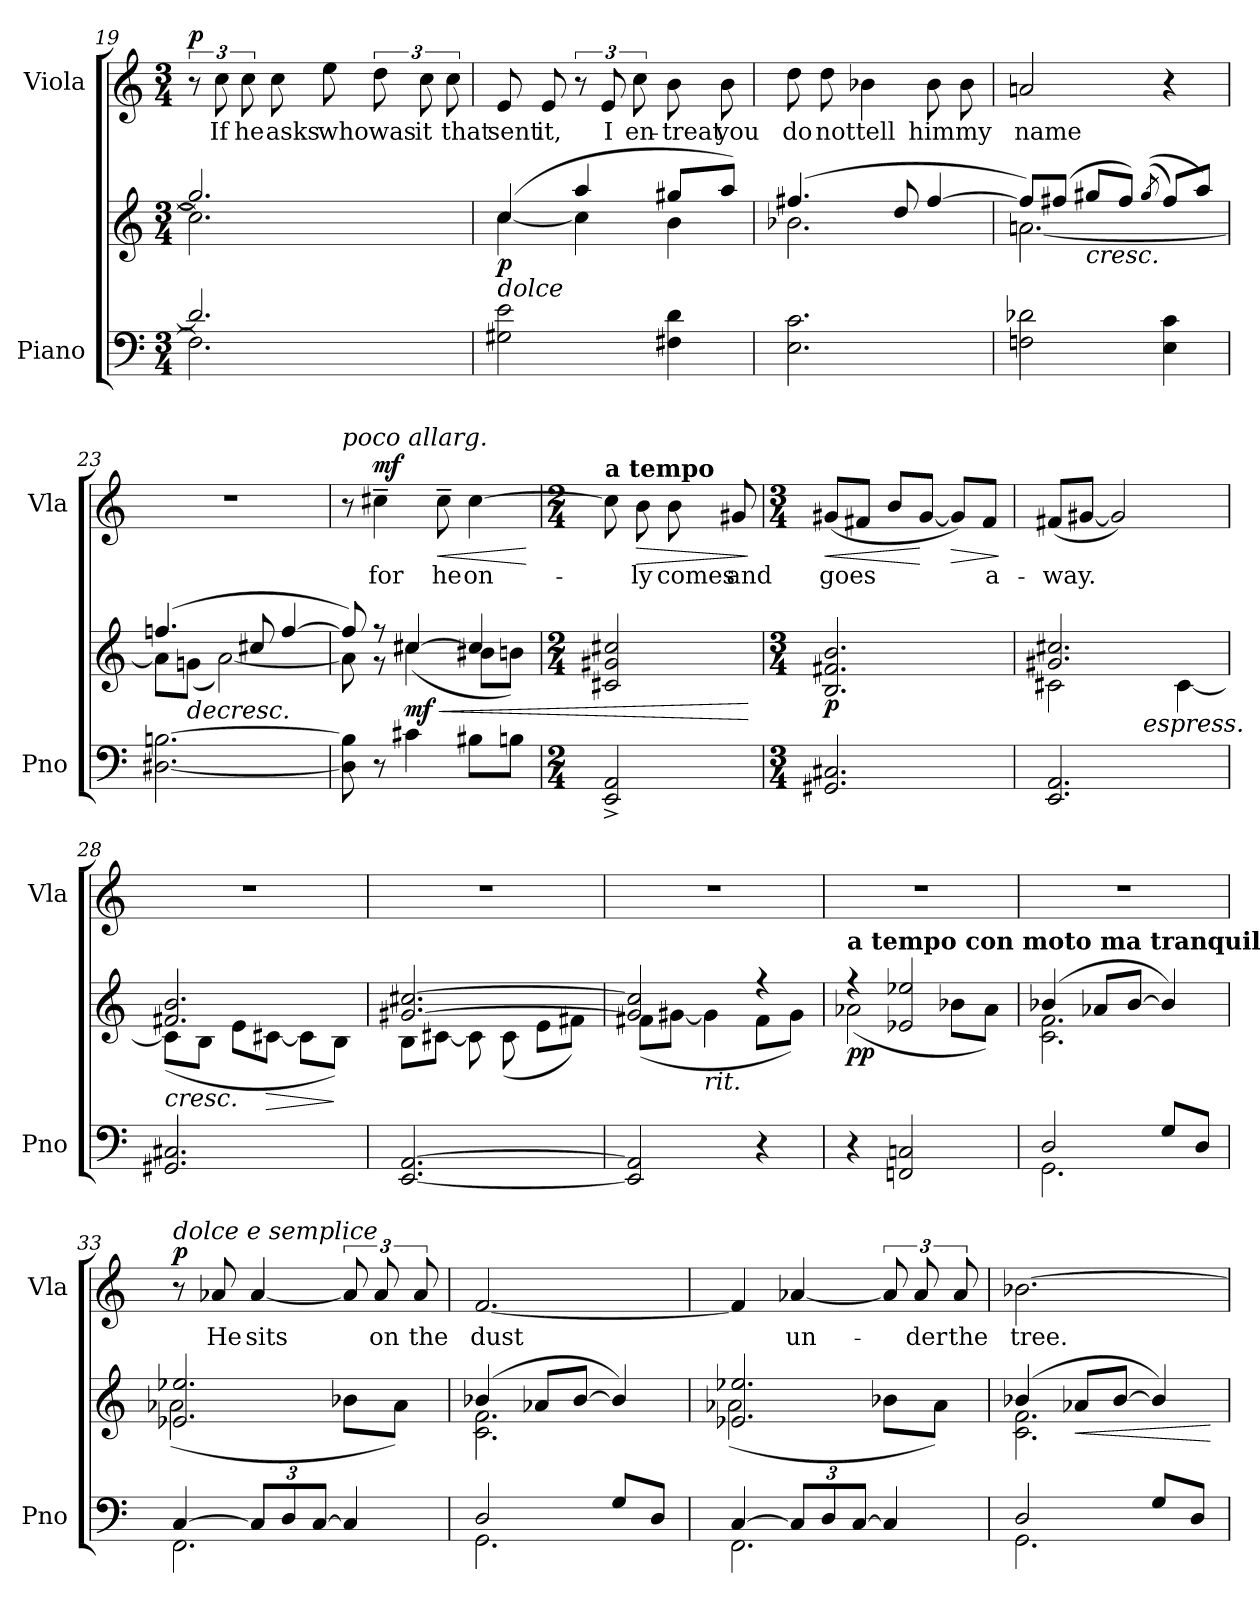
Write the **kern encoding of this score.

**kern	**kern	**dynam	**kern	**text	**dynam
*part2	*part2	*part2	*part1	*part1	*part1
*staff3	*staff2	*staff2/3	*staff1	*staff1	*staff1
*I"Piano	*	*	*I"Viola	*	*
*I'Pno	*	*	*I'Vla	*	*
!!LO:LB:g=z
*clefF4	*clefG2	*	*clefG2	*	*
*k[]	*k[]	*	*k[]	*	*
*M3/4	*M3/4	*	*M3/4	*	*
=19	=19	=19	=19	=19	=19
*^	*^	*	*	*	*
!	!	!	!	!	!	!	!LO:DY:a
2.d/]	2.F#\]	2.gg#/]	2.cc\]	.	12r	.	p
!	!	!	!	!	!	!LO:LY:b	!
.	.	.	.	.	12cc\	If	.
!	!	!	!	!	!	!LO:LY:b	!
.	.	.	.	.	12cc\	he	.
!	!	!	!	!	!	!LO:LY:b	!
.	.	.	.	.	8cc\	asks	.
!	!	!	!	!	!	!LO:LY:b	!
.	.	.	.	.	8ee\	who	.
!	!	!	!	!	!	!LO:LY:b	!
.	.	.	.	.	12dd\	was	.
!	!	!	!	!	!	!LO:LY:b	!
.	.	.	.	.	12cc\	it	.
!	!	!	!	!	!	!LO:LY:b	!
.	.	.	.	.	12cc\	that	.
*v	*v	*	*	*	*	*	*
=20	=20	=20	=20	=20	=20	=20
!	!LO:TX:b:i:t=dolce	!	!	!	!	!
!	!	!	!LO:DY:b	!	!LO:LY:b	!
2G#X\ 2e\	(4cc/	[4cc\	p	8e/	sent	.
!	!	!	!	!	!LO:LY:b	!
.	.	.	.	8e/	it,	.
.	4aa/	4cc\]	.	12r	.	.
!	!	!	!	!	!LO:LY:b	!
.	.	.	.	12e/	I	.
!	!	!	!	!	!LO:LY:b	!
.	.	.	.	12cc\	en-	.
!	!	!	!	!	!LO:LY:b	!
4F#X\ 4d\	8gg#X/L	4b\	.	8b\	-treat	.
!	!	!	!	!	!LO:LY:b	!
.	8aa/J)	.	.	8b\	you	.
=21	=21	=21	=21	=21	=21	=21
!	!	!	!	!	!LO:LY:b	!
2.E\ 2.c\	(4.ff#X/	2.b-X\	.	8dd\	do	.
!	!	!	!	!	!LO:LY:b	!
.	.	.	.	8dd\	not	.
!	!	!	!	!	!LO:LY:b	!
.	.	.	.	4b-X\	tell	.
.	8dd/	.	.	.	.	.
!	!	!	!	!	!LO:LY:b	!
.	[4ff#/	.	.	8b-\	him	.
!	!	!	!	!	!LO:LY:b	!
.	.	.	.	8b-\	my	.
!!LO:LB:g=z
=22	=22	=22	=22	=22	=22	=22
!	!	!	!	!	!LO:LY:b	!
2Fn\ 2d-X\	8ff#/L])	[2.an\	.	2an/	name	.
.	(8ff#X/J	.	.	.	.	.
!	!	!	!LO:HP:b	!	!	!
.	8gg#X/L	.	<	.	.	.
.	8ff#/J)	.	.	.	.	.
.	((<8qgg#/	.	.	.	.	.
4E\ 4c\	8ff#/L)	.	.	4r	.	.
.	8aa/J)	.	.	.	.	.
=23	=23	=23	=23	=23	=23	=23
[2.D#X\ [2.Bn\	(4.ffn/	8a\L]	.	2.r	.	.
!	!	!	!LO:HP:b	!	!	!
.	.	(8gn\J	>	.	.	.
.	.	[2a\)	.	.	.	.
.	8cc#X/	.	.	.	.	.
.	[4ff/	.	.	.	.	.
*	*v	*v	*	*	*	*
.	.	[	.	.	.
=24	=24	=24	=24	=24	=24
*	*^	*	*	*	*
!	!	!	!	!LO:TX:a:i:t=poco allarg.	!	!
8D#\] 8B\]	8ff/])	8a\]	.	8r	.	.
!	!	!	!	!	!LO:LY:b	!LO:DY:a
8r	8r	8r	.	4cc#X~\	for	mf
!	!	!	!LO:HP:b	!	!	!
!	!	!	!LO:DY:n=1:b	!	!	!
4c#X\	[4cc#X/	(4cc#\	< mf	.	.	.
!	!	!	!	!	!LO:LY:b	!LO:HP:b
.	.	.	.	8cc#~\	he	<
!	!	!	!	!	!LO:LY:b	!
8B#X\L	4cc#/]	8b#X\L	.	[4cc#\	on-	.
8Bn\J	.	8bn\J)	.	.	.	.
*	*v	*v	*	*	*	*
.	.	]	.	.	[
=25	=25	=25	=25	=25	=25
*M2/4	*M2/4	*	*M2/4	*	*
!	!	!	!LO:TX:a:B:t=a tempo	!	!
2EE/^> 2AA/^>	2c#X/ 2g#X/ 2cc#X/	.	8cc#\]	.	.
!	!	!	!	!LO:LY:b	!LO:HP:b
.	.	.	8b\	-ly	>
!	!	!	!	!LO:LY:b	!
.	.	.	8b\	comes	.
!	!	!	!	!LO:LY:b	!
.	.	.	8g#X/	and	.
.	.	[	.	.	]
!!LO:LB:g=z
=26	=26	=26	=26	=26	=26
*M3/4	*M3/4	*	*M3/4	*	*
!	!	!LO:DY:b	!	!LO:LY:b	!LO:HP:b
2.GG#X/ 2.C#X/	2.B/ 2.f#X/ 2.b/	p	(8g#X/L	goes	<
.	.	.	8f#X/J	.	.
.	.	.	8b/L	.	.
.	.	.	[8g#/J	.	[
!	!	!	!	!	!LO:HP:b
.	.	.	8g#/L])	.	>
!	!	!	!	!LO:LY:b	!
.	.	.	8f#/J	a-	.
.	.	.	.	.	]
=27	=27	=27	=27	=27	=27
*	*^	*	*	*	*
!	!	!	!	!	!LO:LY:b	!
*	*	*^	*	*	*	*
2.EE/ 2.AA/	2.g#X/ 2.cc#X/	2c#X\	4.ryy	.	(8f#X/L	-way.	.
.	.	.	.	.	[8g#X/J	.	.
.	.	.	.	.	2g#/])	.	.
!	!	!	!LO:TX:b:i:t=espress.	!	!	!	!
.	.	.	4.ryy	.	.	.	.
.	.	[4c#\	.	.	.	.	.
=28	=28	=28	=28	=28	=28	=28	=28
!	!	!	!	!LO:HP:b	!	!	!
*	*	*v	*v	*	*	*	*
2.GG#X/ 2.C#X/	2.f#X/ 2.b/	(8c#\L]	<	2.r	.	.
.	.	8B\J	.	.	.	.
.	.	8e\L	.	.	.	.
!	!	!	!LO:HP:b	!	!	!
.	.	[8c#X\J	>	.	.	.
.	.	8c#\L]	.	.	.	.
.	.	8B\J)	]	.	.	.
*	*v	*v	*	*	*	*
.	.	[	.	.	.
=29	=29	=29	=29	=29	=29
*	*^	*	*	*	*
[2.EE/ [2.AA/	[2.g#X/ [2.cc#X/	8B\L	.	2.r	.	.
.	.	[8c#X\J	.	.	.	.
.	.	8c#\]	.	.	.	.
.	.	(8c#\	.	.	.	.
.	.	8e\L	.	.	.	.
.	.	8f#X\J)	.	.	.	.
!!LO:PB:g=z
=30	=30	=30	=30	=30	=30	=30
2EE/] 2AA/]	2g#/] 2cc#/]	(8f#X\L	.	2.r	.	.
.	.	[8g#X\J	.	.	.	.
!	!	!LO:TX:b:i:t=rit.	!	!	!	!
.	.	4g#\]	.	.	.	.
4r	4r	8f#\L	.	.	.	.
.	.	8g#\J)	.	.	.	.
=31	=31	=31	=31	=31	=31	=31
!	!LO:TX:a:B:t=a tempo con moto ma tranquillo	!	!	!	!	!
!	!	!	!LO:DY:b	!	!	!
4r	4r	(2a-X\	pp	2.r	.	.
2FFn/ 2Cn/	2e-X/ 2ee-X/	.	.	.	.	.
.	.	8b-X\L	.	.	.	.
.	.	8a-\J)	.	.	.	.
=32	=32	=32	=32	=32	=32	=32
*^	*	*	*	*	*	*
2D/	2.GG\	(4b-X/	2.c\ 2.f\	.	2.r	.	.
.	.	8a-X/L	.	.	.	.	.
.	.	[8b-/J	.	.	.	.	.
8G/L	.	4b-/])	.	.	.	.	.
8D/J	.	.	.	.	.	.	.
=33	=33	=33	=33	=33	=33	=33	=33
!	!	!	!	!	!LO:TX:a:i:t=dolce e semplice	!	!
!	!	!	!	!	!	!	!LO:DY:a
[4C/	2.FF\	2.e-X/ 2.ee-X/	(2a-X\	.	8r	.	p
!	!	!	!	!	!	!LO:LY:b	!
.	.	.	.	.	8a-X/	He	.
*Xbrackettup	*	*	*	*	*	*	*
!	!	!	!	!	!	!LO:LY:b	!
12C/L]	.	.	.	.	[4a-/	sits	.
12D/	.	.	.	.	.	.	.
[12C/J	.	.	.	.	.	.	.
4C/]	.	.	8b-X\L	.	12a-/]	.	.
!	!	!	!	!	!	!LO:LY:b	!
.	.	.	.	.	12a-/	on	.
.	.	.	8a-\J)	.	.	.	.
!	!	!	!	!	!	!LO:LY:b	!
.	.	.	.	.	12a-/	the	.
!!LO:LB:g=z
=34	=34	=34	=34	=34	=34	=34	=34
!	!	!	!	!	!	!LO:LY:b	!
2D/	2.GG\	(4b-X/	2.c\ 2.f\	.	[2.f/	dust	.
.	.	8a-X/L	.	.	.	.	.
.	.	[8b-/J	.	.	.	.	.
8G/L	.	4b-/])	.	.	.	.	.
8D/J	.	.	.	.	.	.	.
=35	=35	=35	=35	=35	=35	=35	=35
[4C/	2.FF\	2.e-X/ 2.ee-X/	(2a-X\	.	4f/]	.	.
!	!	!	!	!	!	!LO:LY:b	!
12C/L]	.	.	.	.	[4a-X/	un-	.
12D/	.	.	.	.	.	.	.
[12C/J	.	.	.	.	.	.	.
4C/]	.	.	8b-X\L	.	12a-/]	.	.
!	!	!	!	!	!	!LO:LY:b	!
.	.	.	.	.	12a-/	-der	.
.	.	.	8a-\J)	.	.	.	.
!	!	!	!	!	!	!LO:LY:b	!
.	.	.	.	.	12a-/	the	.
=36	=36	=36	=36	=36	=36	=36	=36
!	!	!	!	!	!	!LO:LY:b	!
2D/	2.GG\	(4b-X/	2.c\ 2.f\	.	[2.b-X\	tree.	.
!	!	!	!	!LO:HP:b	!	!	!
.	.	8a-X/L	.	<	.	.	.
.	.	[8b-/J	.	.	.	.	.
8G/L	.	4b-/])	.	.	.	.	.
8D/J	.	.	.	.	.	.	.
*v	*v	*	*	*	*	*	*
*	*v	*v	*	*	*	*
.	.	[	.	.	.
=	=	=	=	=	=
*-	*-	*-	*-	*-	*-
